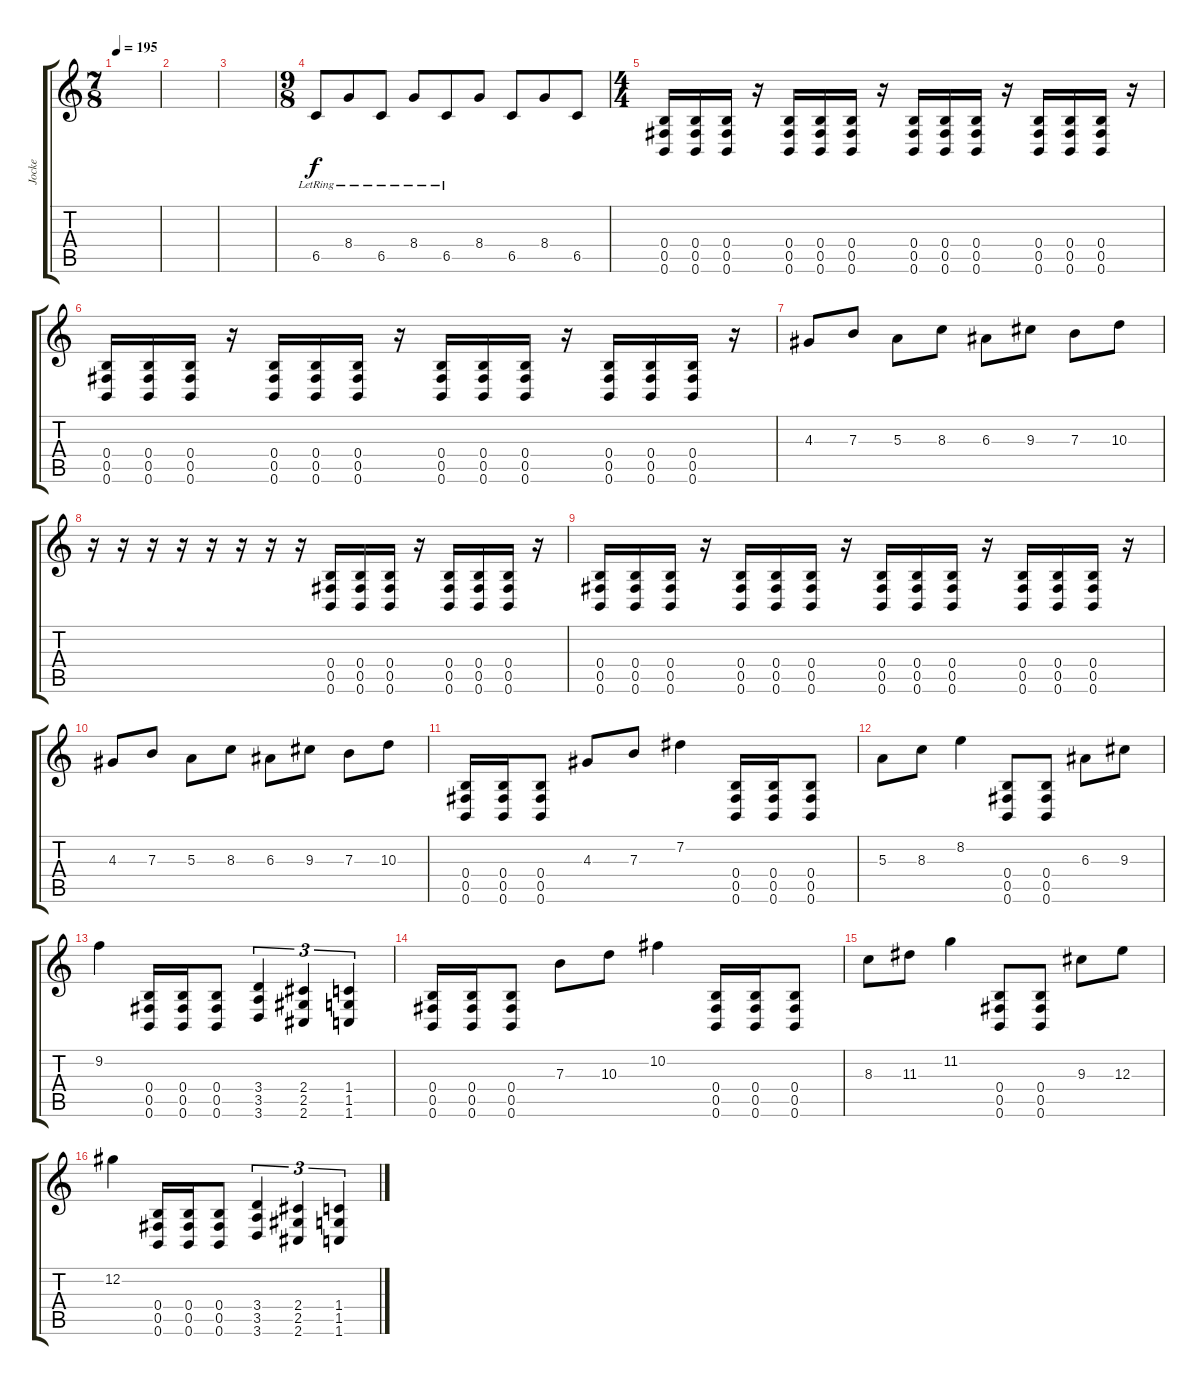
\track ("Jocke" "Jocke") {instrument overdrivenguitar}
\staff {score tabs}
\tuning (Db4 Ab3 E3 B2 Gb2 B1) {hide}
\ts (7 8)
\tempo 195
\clef g2
\ks c
|
|
|
\ts (9 8)
6.5{lr}.8 8.4{lr}.8 6.5{lr}.8 8.4{lr}.8 6.5{lr}.8 8.4.8 6.5.8 8.4.8 6.5.8 |
\ts (4 4)
(0.4 0.5 0.6).16 (0.4 0.5 0.6).16 (0.4 0.5 0.6).16 r.16 (0.4 0.5 0.6).16 (0.4 0.5 0.6).16 (0.4 0.5 0.6).16 r.16 (0.4 0.5 0.6).16 (0.4 0.5 0.6).16 (0.4 0.5 0.6).16 r.16 (0.4 0.5 0.6).16 (0.4 0.5 0.6).16 (0.4 0.5 0.6).16 r.16 |
(0.4 0.5 0.6).16 (0.4 0.5 0.6).16 (0.4 0.5 0.6).16 r.16 (0.4 0.5 0.6).16 (0.4 0.5 0.6).16 (0.4 0.5 0.6).16 r.16 (0.4 0.5 0.6).16 (0.4 0.5 0.6).16 (0.4 0.5 0.6).16 r.16 (0.4 0.5 0.6).16 (0.4 0.5 0.6).16 (0.4 0.5 0.6).16 r.16 |
4.3.8 7.3.8 5.3.8 8.3.8 6.3.8 9.3.8 7.3.8 10.3.8 |
r.16 r.16 r.16 r.16 r.16 r.16 r.16 r.16 (0.4 0.5 0.6).16 (0.4 0.5 0.6).16 (0.4 0.5 0.6).16 r.16 (0.4 0.5 0.6).16 (0.4 0.5 0.6).16 (0.4 0.5 0.6).16 r.16 |
(0.4 0.5 0.6).16 (0.4 0.5 0.6).16 (0.4 0.5 0.6).16 r.16 (0.4 0.5 0.6).16 (0.4 0.5 0.6).16 (0.4 0.5 0.6).16 r.16 (0.4 0.5 0.6).16 (0.4 0.5 0.6).16 (0.4 0.5 0.6).16 r.16 (0.4 0.5 0.6).16 (0.4 0.5 0.6).16 (0.4 0.5 0.6).16 r.16 |
4.3.8 7.3.8 5.3.8 8.3.8 6.3.8 9.3.8 7.3.8 10.3.8 |
(0.4 0.5 0.6).16 (0.4 0.5 0.6).16 (0.4 0.5 0.6).8 4.3.8 7.3.8 7.2.4 (0.4 0.5 0.6).16 (0.4 0.5 0.6).16 (0.4 0.5 0.6).8 |
5.3.8 8.3.8 8.2.4 (0.4 0.5 0.6).8 (0.4 0.5 0.6).8 6.3.8 9.3.8 |
9.2.4 (0.4 0.5 0.6).16 (0.4 0.5 0.6).16 (0.4 0.5 0.6).8 (3.4 3.5 3.6).4{tu (3 2)} (2.4 2.5 2.6).4{tu (3 2)} (1.4 1.5 1.6).4{tu (3 2)} |
(0.4 0.5 0.6).16 (0.4 0.5 0.6).16 (0.4 0.5 0.6).8 7.3.8 10.3.8 10.2.4 (0.4 0.5 0.6).16 (0.4 0.5 0.6).16 (0.4 0.5 0.6).8 |
8.3.8 11.3.8 11.2.4 (0.4 0.5 0.6).8 (0.4 0.5 0.6).8 9.3.8 12.3.8 |
12.2.4 (0.4 0.5 0.6).16 (0.4 0.5 0.6).16 (0.4 0.5 0.6).8 (3.4 3.5 3.6).4{tu (3 2)} (2.4 2.5 2.6).4{tu (3 2)} (1.4 1.5 1.6).4{tu (3 2)}
